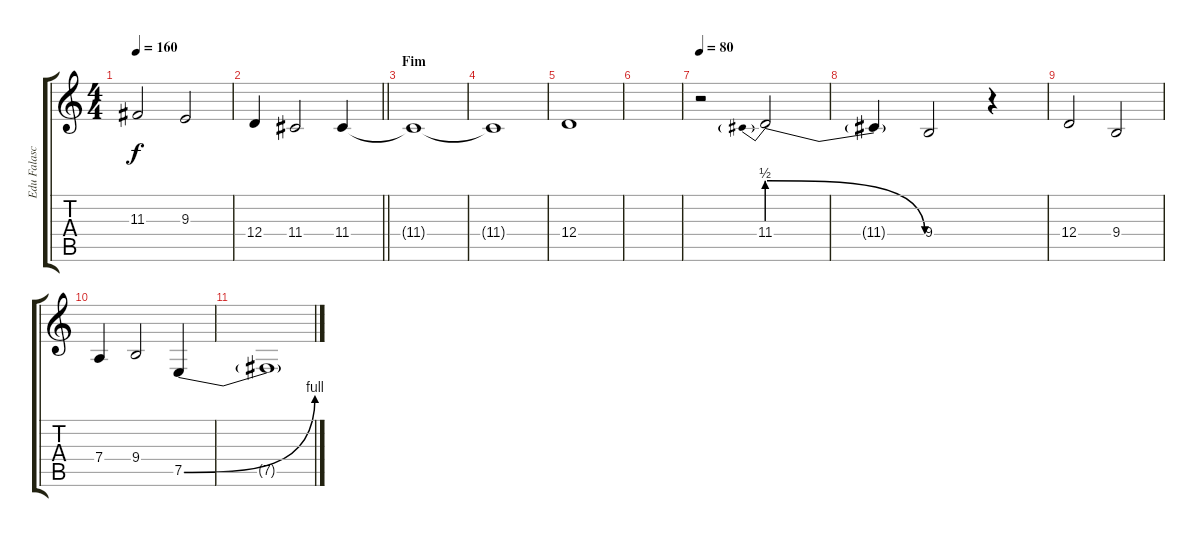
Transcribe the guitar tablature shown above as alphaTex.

\track ("Edu Falaschi" "Edu Falasc") {instrument synthvoice}
\staff {score tabs}
\tuning (E4 B3 G3 D3 A2 E2) {hide}
\ts (4 4)
\tempo 160
\clef g2
\ks c
11.3.2{dy f} 9.3.2 |
\barLineRight lightlight
12.4.4 11.4.2 11.4.4 |
\section ("" "Fim")
11.4{t}.1 |
11.4{t}.1 |
12.4.1 |
|
\tempo 80
r.2 11.4{be (prebendrelease 0 2 60 0)}.2 |
11.4{t}.4 9.4.2 r.4 |
12.4.2 9.4.2 |
7.4.4 9.4.2 7.5{be (bend 0 0 60 4)}.4 |
7.5{t}.1
